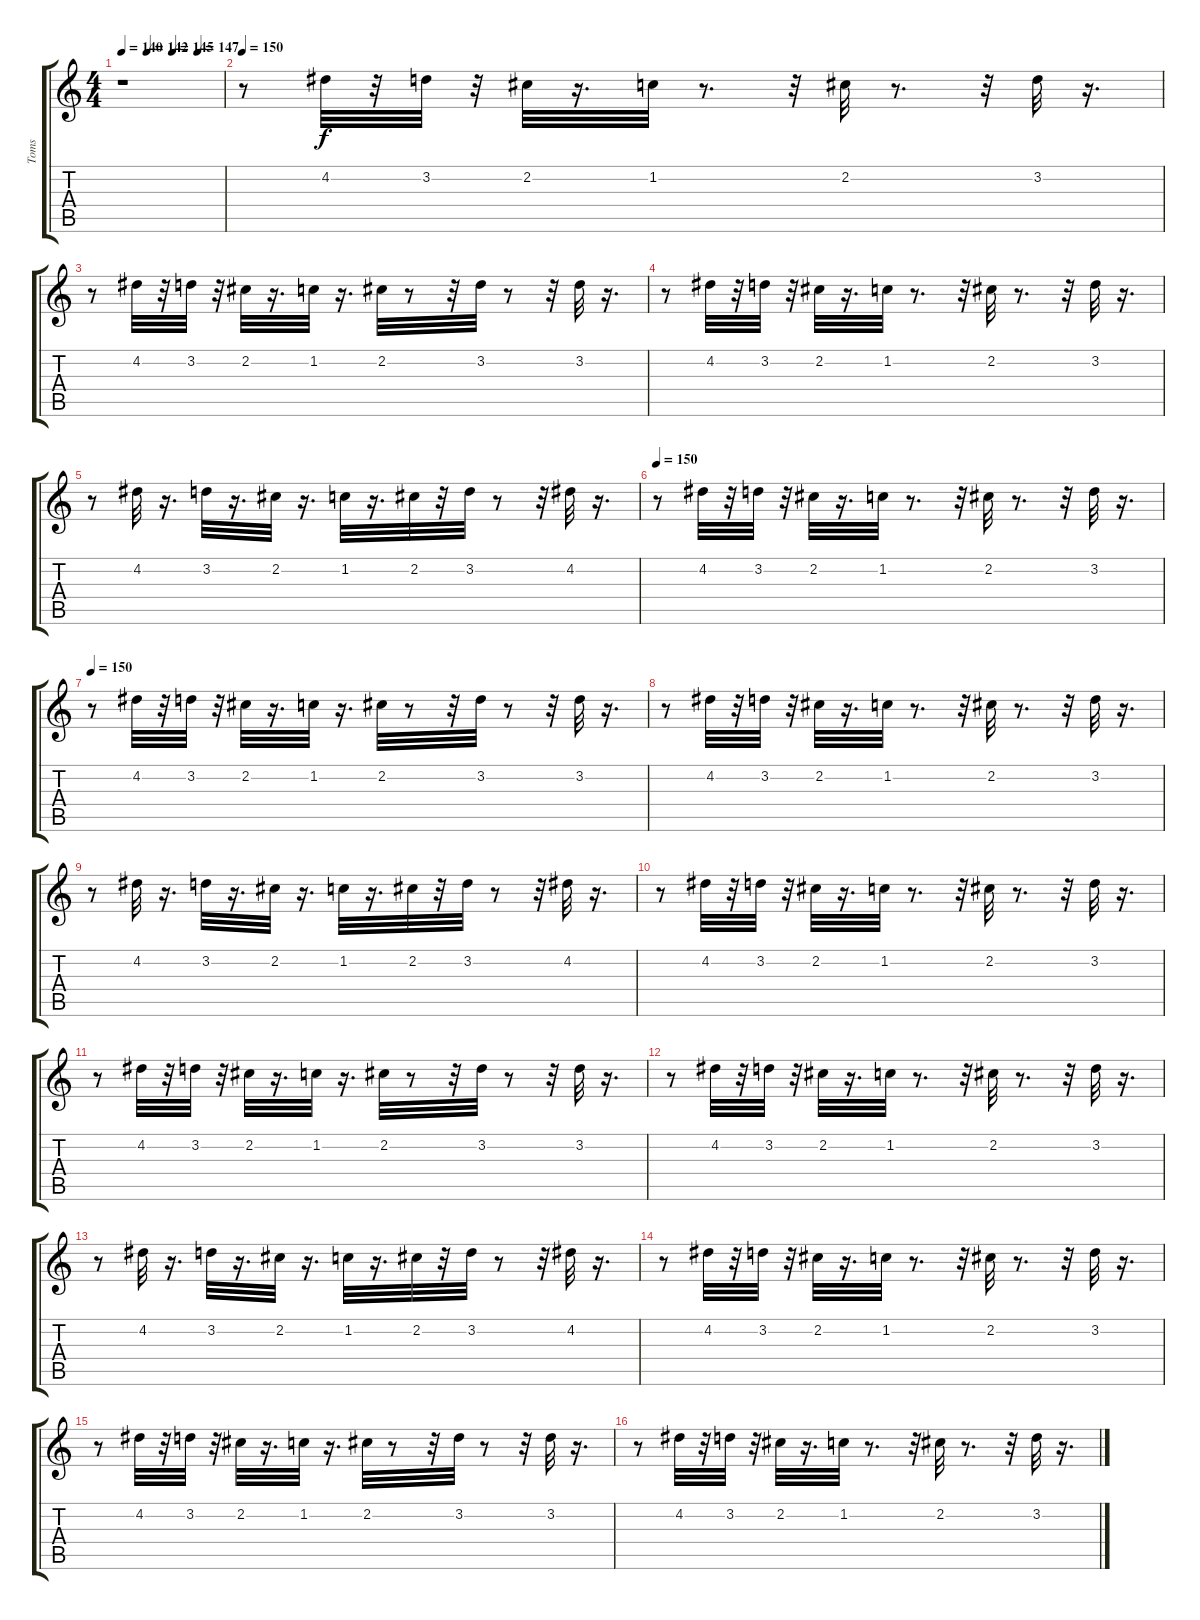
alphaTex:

\track ("Toms" "Toms") {instrument acousticguitarnylon}
\staff {score tabs}
\tuning (E4 B3 G3 D3 A2 E2) {hide}
\ts (4 4)
\tempo 140
\tempo (142 0.25)
\tempo (145 0.5)
\tempo (147 0.75)
\clef g2
\ks c
r.1{dy f} |
\tempo 150
r.8 4.2.32 r.32 3.2.32 r.32 2.2.32 r.16{d} 1.2.32 r.8{d} r.32 2.2.32 r.8{d} r.32 3.2.32 r.16{d} |
r.8 4.2.32 r.32 3.2.32 r.32 2.2.32 r.16{d} 1.2.32 r.16{d} 2.2.32 r.8 r.32 3.2.32 r.8 r.32 3.2.32 r.16{d} |
r.8 4.2.32 r.32 3.2.32 r.32 2.2.32 r.16{d} 1.2.32 r.8{d} r.32 2.2.32 r.8{d} r.32 3.2.32 r.16{d} |
r.8 4.2.32 r.16{d} 3.2.32 r.16{d} 2.2.32 r.16{d} 1.2.32 r.16{d} 2.2.32 r.32 3.2.32 r.8 r.32 4.2.32 r.16{d} |
\tempo 150
r.8 4.2.32 r.32 3.2.32 r.32 2.2.32 r.16{d} 1.2.32 r.8{d} r.32 2.2.32 r.8{d} r.32 3.2.32 r.16{d} |
\tempo 150
r.8 4.2.32 r.32 3.2.32 r.32 2.2.32 r.16{d} 1.2.32 r.16{d} 2.2.32 r.8 r.32 3.2.32 r.8 r.32 3.2.32 r.16{d} |
r.8 4.2.32 r.32 3.2.32 r.32 2.2.32 r.16{d} 1.2.32 r.8{d} r.32 2.2.32 r.8{d} r.32 3.2.32 r.16{d} |
r.8 4.2.32 r.16{d} 3.2.32 r.16{d} 2.2.32 r.16{d} 1.2.32 r.16{d} 2.2.32 r.32 3.2.32 r.8 r.32 4.2.32 r.16{d} |
r.8 4.2.32 r.32 3.2.32 r.32 2.2.32 r.16{d} 1.2.32 r.8{d} r.32 2.2.32 r.8{d} r.32 3.2.32 r.16{d} |
r.8 4.2.32 r.32 3.2.32 r.32 2.2.32 r.16{d} 1.2.32 r.16{d} 2.2.32 r.8 r.32 3.2.32 r.8 r.32 3.2.32 r.16{d} |
r.8 4.2.32 r.32 3.2.32 r.32 2.2.32 r.16{d} 1.2.32 r.8{d} r.32 2.2.32 r.8{d} r.32 3.2.32 r.16{d} |
r.8 4.2.32 r.16{d} 3.2.32 r.16{d} 2.2.32 r.16{d} 1.2.32 r.16{d} 2.2.32 r.32 3.2.32 r.8 r.32 4.2.32 r.16{d} |
r.8 4.2.32 r.32 3.2.32 r.32 2.2.32 r.16{d} 1.2.32 r.8{d} r.32 2.2.32 r.8{d} r.32 3.2.32 r.16{d} |
r.8 4.2.32 r.32 3.2.32 r.32 2.2.32 r.16{d} 1.2.32 r.16{d} 2.2.32 r.8 r.32 3.2.32 r.8 r.32 3.2.32 r.16{d} |
r.8 4.2.32 r.32 3.2.32 r.32 2.2.32 r.16{d} 1.2.32 r.8{d} r.32 2.2.32 r.8{d} r.32 3.2.32 r.16{d}
